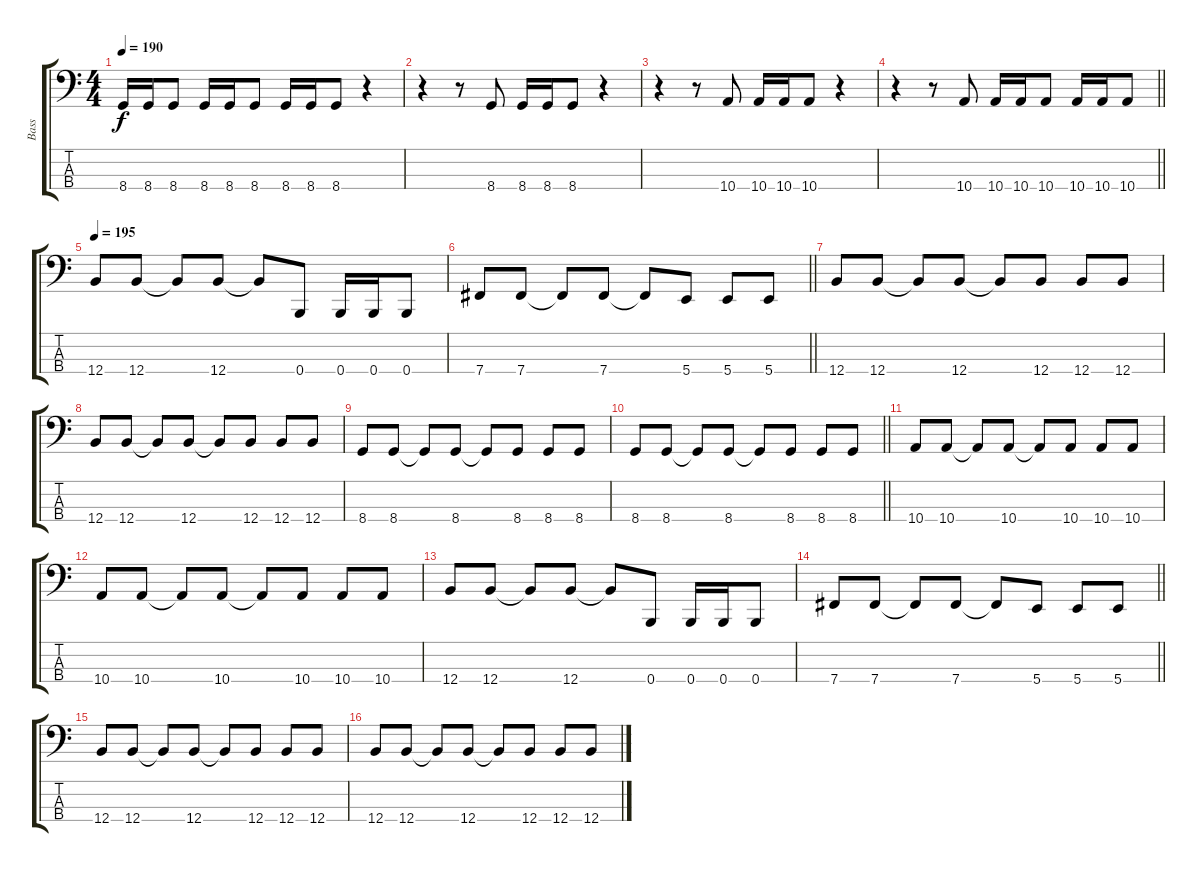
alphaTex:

\track ("Bass" "Bass") {instrument electricbassfinger}
\staff {score tabs}
\tuning (E2 B1 Gb1 B0) {hide}
\ts (4 4)
\tempo 190
\clef f4
\ks c
8.4.16{dy f} 8.4.16 8.4.8 8.4.16 8.4.16 8.4.8 8.4.16 8.4.16 8.4.8 r.4 |
r.4 r.8 8.4.8 8.4.16 8.4.16 8.4.8 r.4 |
r.4 r.8 10.4.8 10.4.16 10.4.16 10.4.8 r.4 |
\barLineRight lightlight
r.4 r.8 10.4.8 10.4.16 10.4.16 10.4.8 10.4.16 10.4.16 10.4.8 |
\tempo 195
12.4.8 12.4.8 12.4{t}.8 12.4.8 12.4{t}.8 0.4.8 0.4.16 0.4.16 0.4.8 |
\barLineRight lightlight
7.4.8 7.4.8 7.4{t}.8 7.4.8 7.4{t}.8 5.4.8 5.4.8 5.4.8 |
12.4.8 12.4.8 12.4{t}.8 12.4.8 12.4{t}.8 12.4.8 12.4.8 12.4.8 |
12.4.8 12.4.8 12.4{t}.8 12.4.8 12.4{t}.8 12.4.8 12.4.8 12.4.8 |
8.4.8 8.4.8 8.4{t}.8 8.4.8 8.4{t}.8 8.4.8 8.4.8 8.4.8 |
\barLineRight lightlight
8.4.8 8.4.8 8.4{t}.8 8.4.8 8.4{t}.8 8.4.8 8.4.8 8.4.8 |
10.4.8 10.4.8 10.4{t}.8 10.4.8 10.4{t}.8 10.4.8 10.4.8 10.4.8 |
10.4.8 10.4.8 10.4{t}.8 10.4.8 10.4{t}.8 10.4.8 10.4.8 10.4.8 |
12.4.8 12.4.8 12.4{t}.8 12.4.8 12.4{t}.8 0.4.8 0.4.16 0.4.16 0.4.8 |
\barLineRight lightlight
7.4.8 7.4.8 7.4{t}.8 7.4.8 7.4{t}.8 5.4.8 5.4.8 5.4.8 |
12.4.8 12.4.8 12.4{t}.8 12.4.8 12.4{t}.8 12.4.8 12.4.8 12.4.8 |
12.4.8 12.4.8 12.4{t}.8 12.4.8 12.4{t}.8 12.4.8 12.4.8 12.4.8
